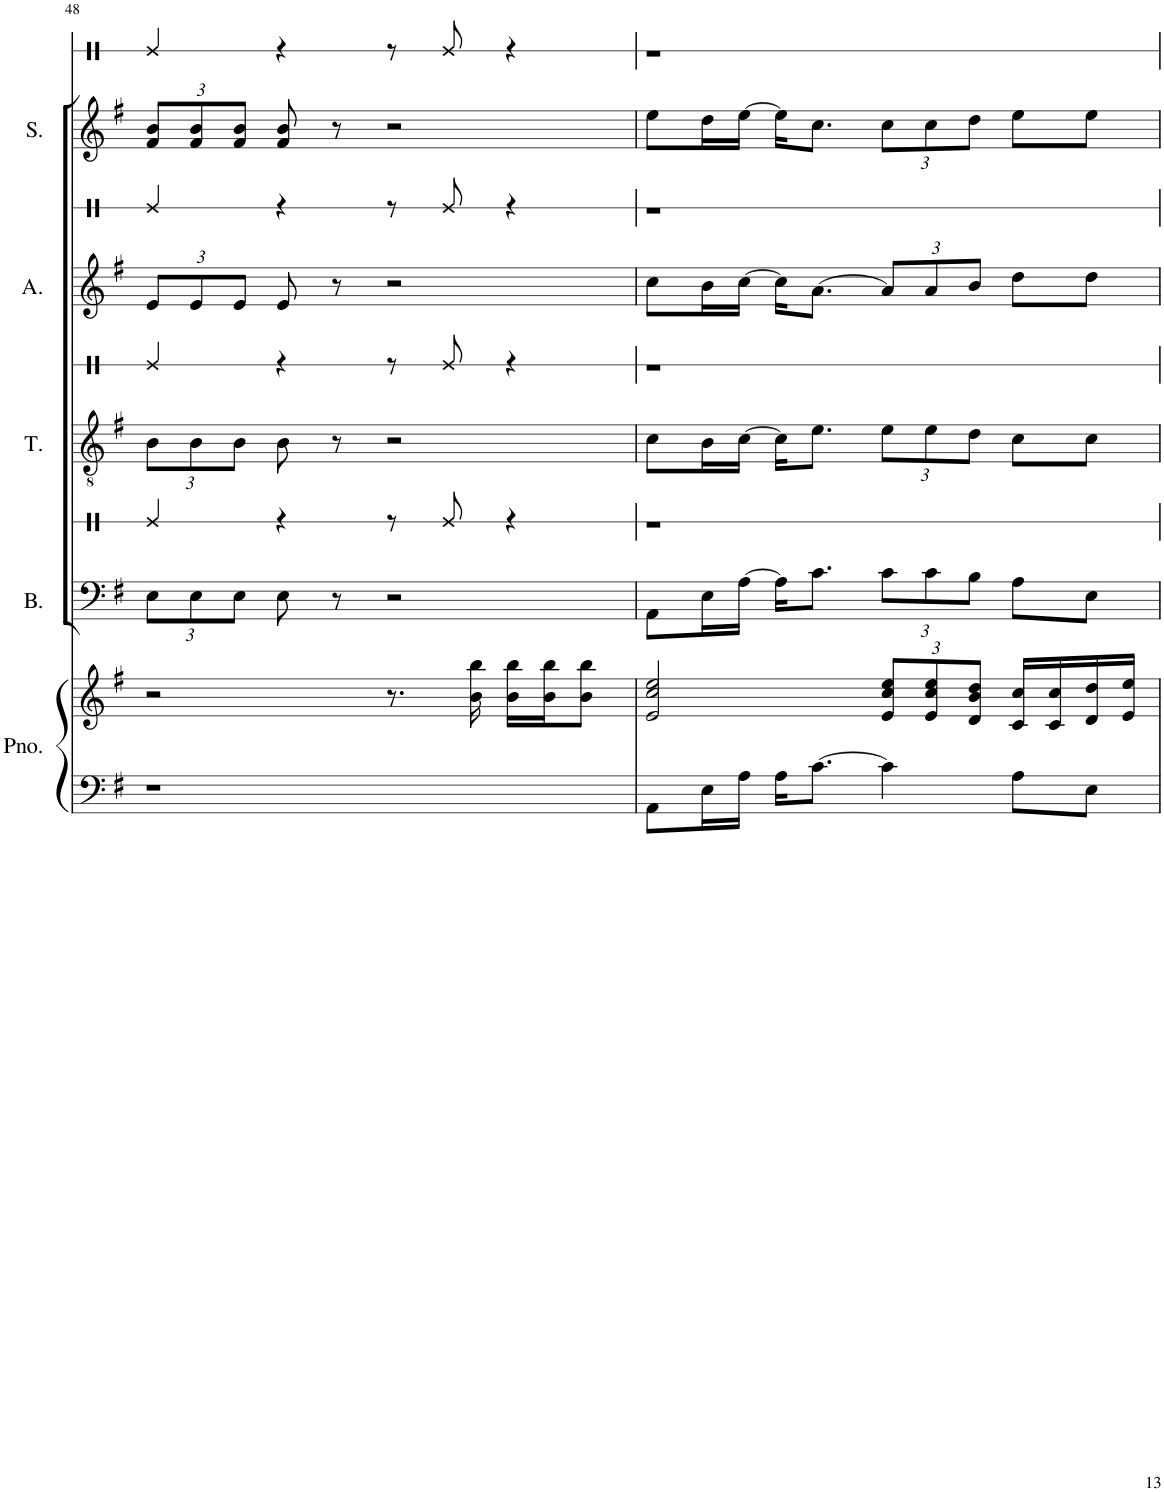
**kern	**kern	**kern	**kern	**kern	**kern
*part5	*part5	*part4	*part3	*part2	*part1
*staff6	*staff5	*staff4	*staff3	*staff2	*staff1
*I"Piano	*	*I"Bass	*I"Tenor	*I"Alto	*I"Soprano
*I'Pno.	*	*I'B.	*I'T.	*I'A.	*I'S.
!!LO:PB:g=z
*clefF4	*clefG2	*clefF4	*clefGv2	*clefG2	*clefG2
*k[f#]	*k[f#]	*k[f#]	*k[f#]	*k[f#]	*k[f#]
*M4/4	*M4/4	*M4/4	*M4/4	*M4/4	*M4/4
*	*	*Xbrackettup	*Xbrackettup	*Xbrackettup	*Xbrackettup
=48	=48	=48	=48	=48	=48
1r	2r	12E\L	12B\L	12e/L	12f#/ 12b/L
.	.	12E\	12B\	12e/	12f#/ 12b/
.	.	12E\J	12B\J	12e/J	12f#/ 12b/J
.	.	8E\	8B\	8e/	8f#/ 8b/
.	.	8r	8r	8r	8r
.	8.r	2r	2r	2r	2r
.	16b\ 16bb\	.	.	.	.
.	16b\ 16bb\LL	.	.	.	.
.	16b\ 16bb\J	.	.	.	.
.	8b\ 8bb\J	.	.	.	.
=49	=49	=49	=49	=49	=49
8AA\L	2e/ 2cc/ 2ee/	8AA\L	8c\L	8cc\L	8ee\L
16E\L	.	16E\L	16B\L	16b\L	16dd\L
16A\JJ	.	[16A\JJ	[16c\JJ	[16cc\JJ	[16ee\JJ
16A\KL	.	16A\KL]	16c\KL]	16cc\KL]	16ee\KL]
[8.c\J	.	8.c\J	8.e\J	[8.a\J	8.cc\J
*	*Xbrackettup	*	*	*	*
4c\]	12e/ 12cc/ 12ee/L	12c\L	12e\L	12a/L]	12cc\L
.	12e/ 12cc/ 12ee/	12c\	12e\	12a/	12cc\
.	12d/ 12b/ 12dd/J	12B\J	12d\J	12b/J	12dd\J
8A\L	16c/ 16cc/LL	8A\L	8c\L	8dd\L	8ee\L
.	16c/ 16cc/	.	.	.	.
8E\J	16d/ 16dd/	8E\J	8c\J	8dd\J	8ee\J
.	16e/ 16ee/JJ	.	.	.	.
=	=	=	=	=	=
*-	*-	*-	*-	*-	*-
